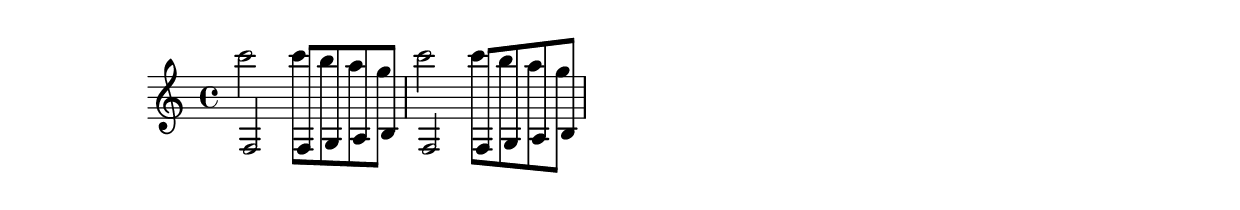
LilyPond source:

\version "2.7.39"

\header { texidoc = "@cindex Stem Extend
Extending stems to the center line may be prevented using @code{no-stem-extend}.
"
}

\score { 
  \context Voice \relative c {
	\context Staff <<
		\new Voice { 
			f2 f8 g a b 
			\override Stem  #'no-stem-extend = ##t
		 	f2 f8 g a b
		}
		\new Voice { 
			c''2 c8 b a g
			\override Stem  #'no-stem-extend = ##t
			c2 c8 b a g
		}
	>>
	
  }
  \layout { ragged-right = ##t}  
}

